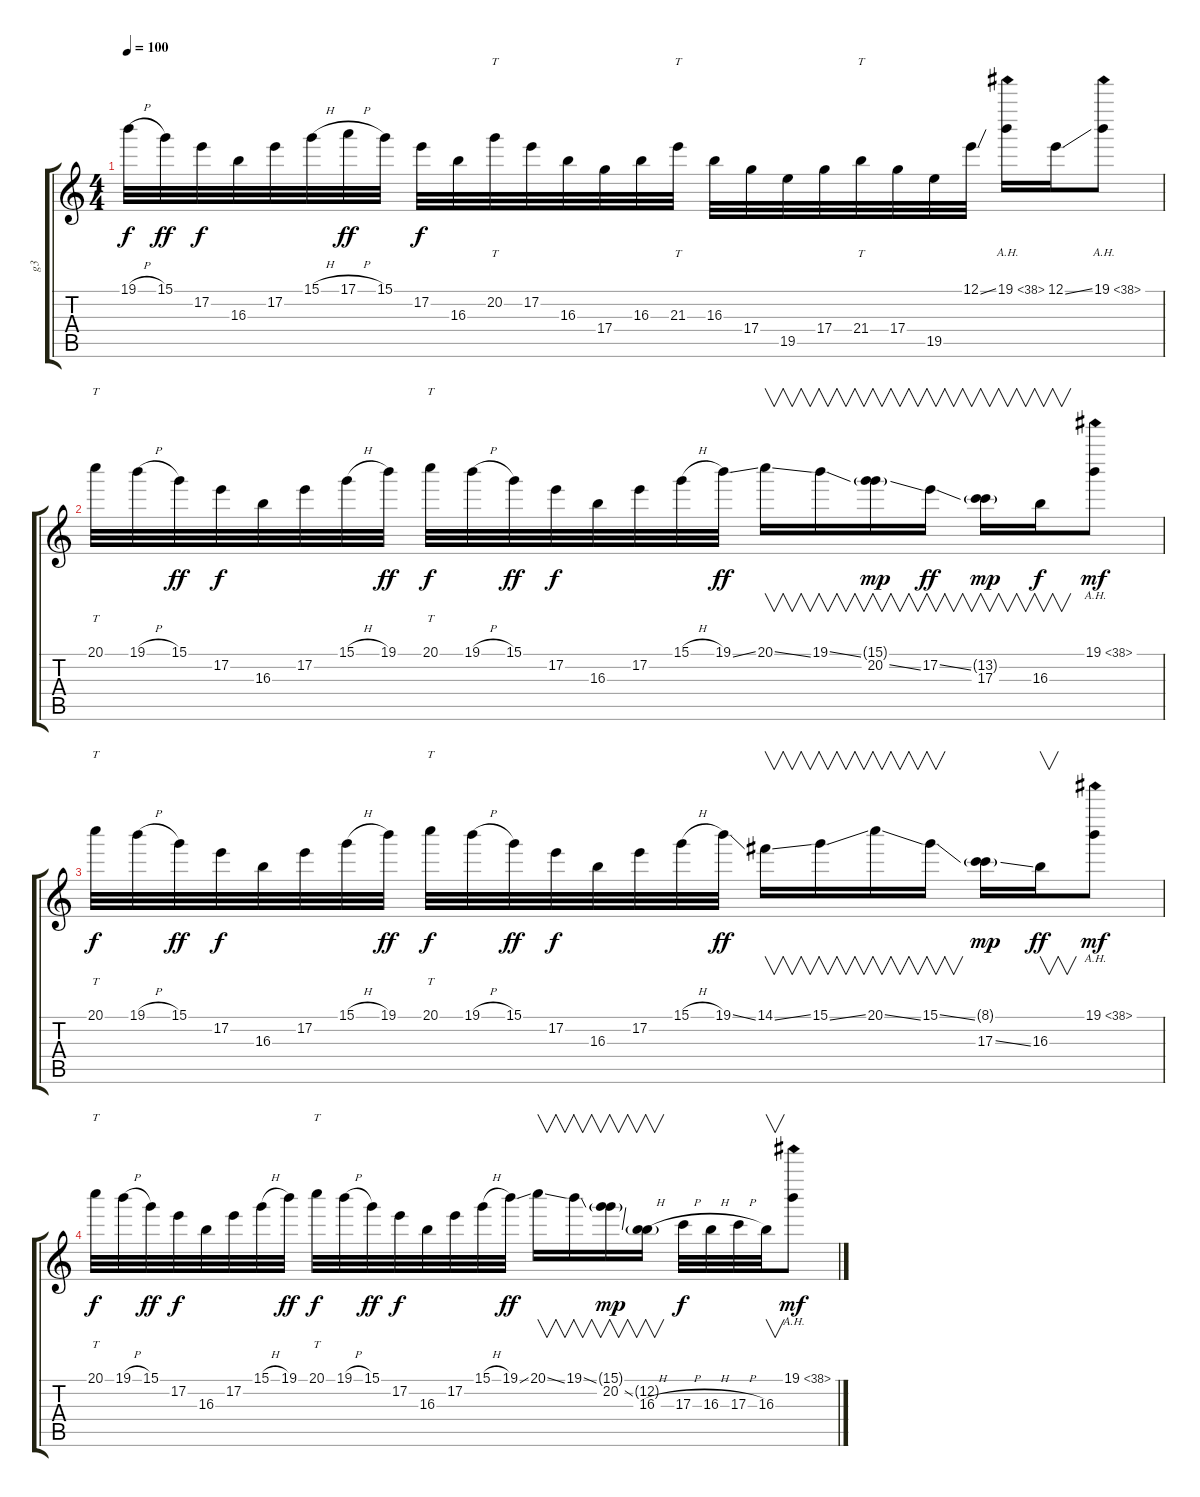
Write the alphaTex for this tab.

\track ("g3" "g3") {instrument distortionguitar}
\staff {score tabs}
\tuning (E4 B3 G3 D3 A2 E2) {hide}
\ts (4 4)
\tempo 100
\clef g2
\ks c
19.1{h}.32{dy f} 15.1.32{dy ff} 17.2.32{dy f} 16.3.32 17.2.32 15.1{h}.32 17.1{h}.32{dy ff} 15.1.32 17.2.32{dy f} 16.3.32 20.2.32{tt} 17.2.32 16.3.32 17.4.32 16.3.32 21.3.32{tt} 16.3.32 17.4.32 19.5.32 17.4.32 21.4.32{tt} 17.4.32 19.5.32 12.1{ss}.32 19.1{ah 19}.16 12.1{ss}.16 19.1{ah 19}.8 |
20.1.32{tt} 19.1{h}.32 15.1.32{dy ff} 17.2.32{dy f} 16.3.32 17.2.32 15.1{h}.32 19.1.32{dy ff} 20.1.32{tt dy f} 19.1{h}.32 15.1.32{dy ff} 17.2.32{dy f} 16.3.32 17.2.32 15.1{h}.32 19.1{ss}.32{dy ff} 20.1{ss}.16{v} 19.1{ss}.16{v} (15.1{g} 20.2{ss}).16{v dy mp} 17.2{ss}.16{v dy ff} (13.2{g} 17.3).16{v dy mp} 16.3.16{v dy f} 19.1{ah 19}.8{dy mf} |
20.1.32{tt dy f} 19.1{h}.32 15.1.32{dy ff} 17.2.32{dy f} 16.3.32 17.2.32 15.1{h}.32 19.1.32{dy ff} 20.1.32{tt dy f} 19.1{h}.32 15.1.32{dy ff} 17.2.32{dy f} 16.3.32 17.2.32 15.1{h}.32 19.1{ss}.32{dy ff} 14.1{ss}.16{v} 15.1{ss}.16{v} 20.1{ss}.16{v} 15.1{ss}.16{v} (8.1{g} 17.3{ss}).16{dy mp} 16.3.16{v dy ff} 19.1{ah 19}.8{dy mf} |
20.1.32{tt dy f} 19.1{h}.32 15.1.32{dy ff} 17.2.32{dy f} 16.3.32 17.2.32 15.1{h}.32 19.1.32{dy ff} 20.1.32{tt dy f} 19.1{h}.32 15.1.32{dy ff} 17.2.32{dy f} 16.3.32 17.2.32 15.1{h}.32 19.1{ss}.32{dy ff} 20.1{ss}.16{v} 19.1{ss}.16{v} (15.1{g} 20.2{ss}).16{v dy mp} (12.2{g} 16.3{h}).16{v} 17.3{h}.32{dy f} 16.3{h}.32 17.3{h}.32 16.3.32{v} 19.1{ah 19}.8{dy mf}
